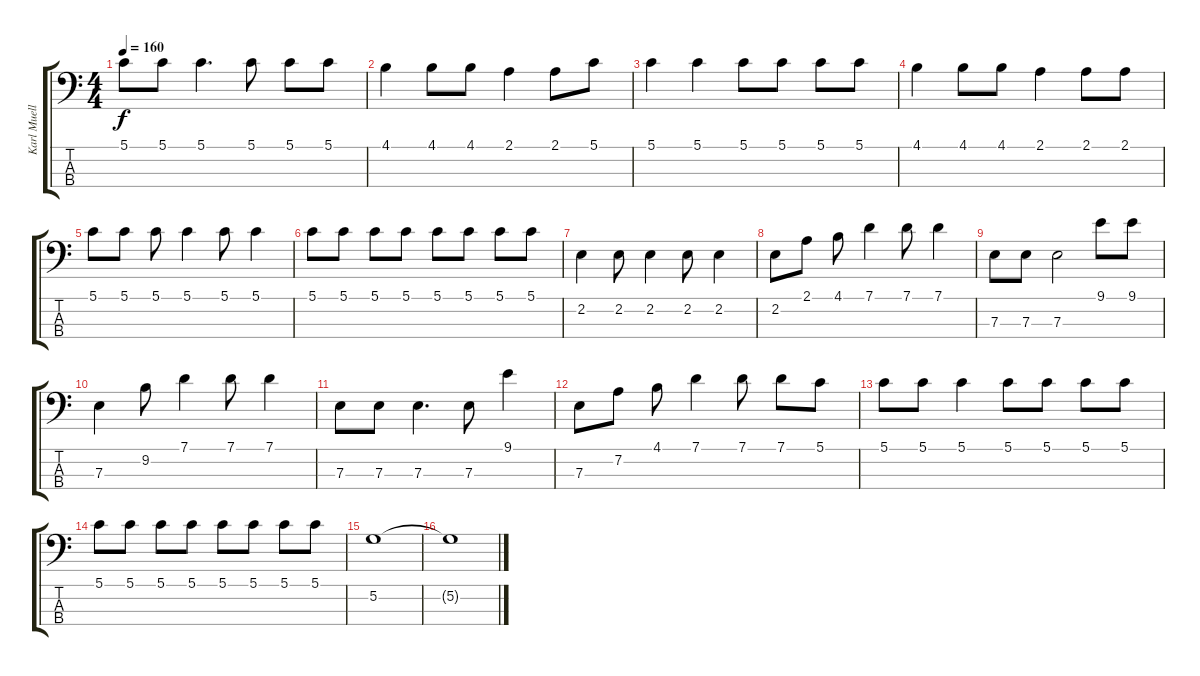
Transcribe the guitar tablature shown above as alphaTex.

\track ("Karl Mueller" "Karl Muell") {instrument electricbasspick}
\staff {score tabs}
\tuning (G2 D2 A1 E1) {hide}
\ts (4 4)
\tempo 160
\clef f4
\ks c
5.1.8{dy f} 5.1.8 5.1.4{d} 5.1.8 5.1.8 5.1.8 |
4.1.4 4.1.8 4.1.8 2.1.4 2.1.8 5.1.8 |
5.1.4 5.1.4 5.1.8 5.1.8 5.1.8 5.1.8 |
4.1.4 4.1.8 4.1.8 2.1.4 2.1.8 2.1.8 |
5.1.8 5.1.8 5.1.8 5.1.4 5.1.8 5.1.4 |
5.1.8 5.1.8 5.1.8 5.1.8 5.1.8 5.1.8 5.1.8 5.1.8 |
2.2.4 2.2.8 2.2.4 2.2.8 2.2.4 |
2.2.8 2.1.8 4.1.8 7.1.4 7.1.8 7.1.4 |
7.3.8 7.3.8 7.3.2 9.1.8 9.1.8 |
7.3.4 9.2.8 7.1.4 7.1.8 7.1.4 |
7.3.8 7.3.8 7.3.4{d} 7.3.8 9.1.4 |
7.3.8 7.2.8 4.1.8 7.1.4 7.1.8 7.1.8 5.1.8 |
5.1.8 5.1.8 5.1.4 5.1.8 5.1.8 5.1.8 5.1.8 |
5.1.8 5.1.8 5.1.8 5.1.8 5.1.8 5.1.8 5.1.8 5.1.8 |
5.2.1 |
5.2{t}.1
